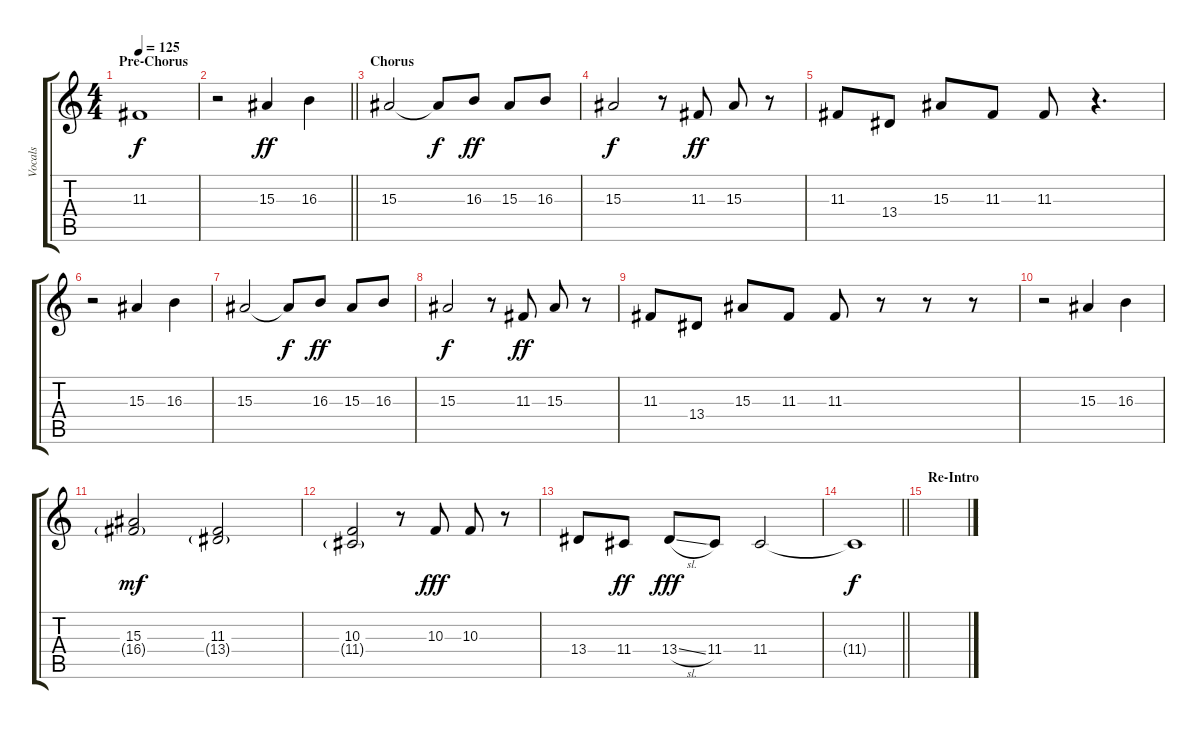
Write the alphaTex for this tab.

\track ("Vocals" "Vocals") {instrument altosax}
\staff {score tabs}
\tuning (E4 B3 G3 D3 A2 E2) {hide}
\ts (4 4)
\section ("" "Pre-Chorus")
\tempo 125
\clef g2
\ks c
11.3{t}.1{dy f} |
\barLineRight lightlight
r.2 15.3.4{dy ff} 16.3.4 |
\section ("" "Chorus")
15.3.2 15.3{t}.8{dy f} 16.3.8{dy ff} 15.3.8 16.3.8 |
15.3.2{dy f} r.8 11.3.8{dy ff} 15.3.8 r.8 |
11.3.8 13.4.8 15.3.8 11.3.8 11.3.8 r.4{d} |
r.2 15.3.4 16.3.4 |
15.3.2 15.3{t}.8{dy f} 16.3.8{dy ff} 15.3.8 16.3.8 |
15.3.2{dy f} r.8 11.3.8{dy ff} 15.3.8 r.8 |
11.3.8 13.4.8 15.3.8 11.3.8 11.3.8 r.8 r.8 r.8 |
r.2 15.3.4 16.3.4 |
(15.3 16.4{g}).2{dy mf} (11.3 13.4{g}).2 |
(10.3 11.4{g}).2 r.8 10.3.8{dy fff} 10.3.8 r.8 |
13.4.8 11.4.8{dy ff} 13.4{sl}.8{dy fff} 11.4.8 11.4.2 |
\barLineRight lightlight
11.4{t}.1{dy f} |
\section ("" "Re-Intro")
